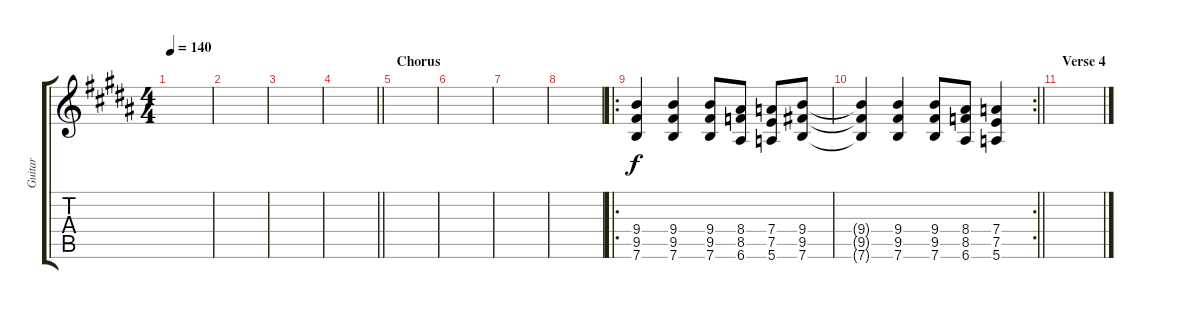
\track ("Guitar" "Guitar") {instrument overdrivenguitar bank 255}
\staff {score tabs}
\tuning (E4 B3 G3 D3 A2 E2) {hide}
\ts (4 4)
\tempo 140
\clef g2
\ks b
|
|
|
\barLineRight lightlight
|
\section ("" "Chorus")
|
|
|
|
\ro
(9.4 9.5 7.6).4 (9.4 9.5 7.6).4 (9.4 9.5 7.6).8 (8.4 8.5 6.6).8 (7.4 7.5 5.6).8 (9.4 9.5 7.6).8 |
\rc 2
\barLineRight lightlight
(9.4{t} 9.5{t} 7.6{t}).4 (9.4 9.5 7.6).4 (9.4 9.5 7.6).8 (8.4 8.5 6.6).8 (7.4 7.5 5.6).4 |
\section ("" "Verse 4")
